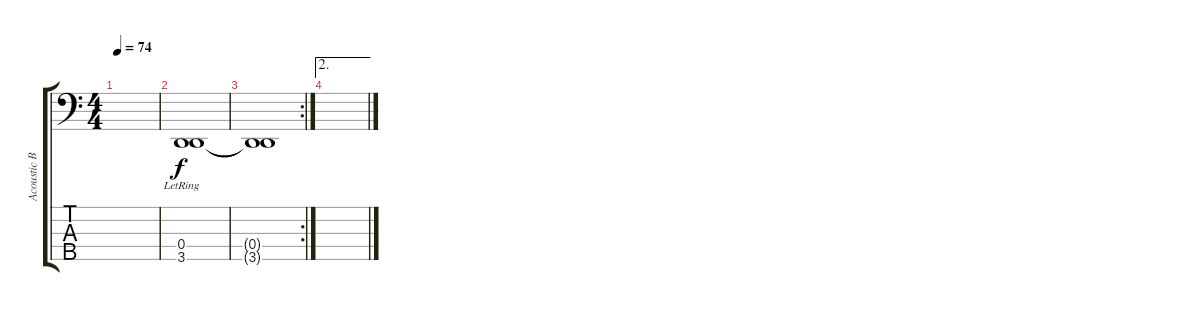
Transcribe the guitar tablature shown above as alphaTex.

\track ("Acoustic Bass" "Acoustic B") {instrument acousticbass}
\staff {score tabs}
\tuning (G2 D2 A1 D1 B0) {hide}
\ts (4 4)
\tempo 74
\clef f4
\ks c
|
(0.4{lr} 3.5{lr}).1 |
\rc 2
(0.4{t} 3.5{t}).1 |
\ae 2
